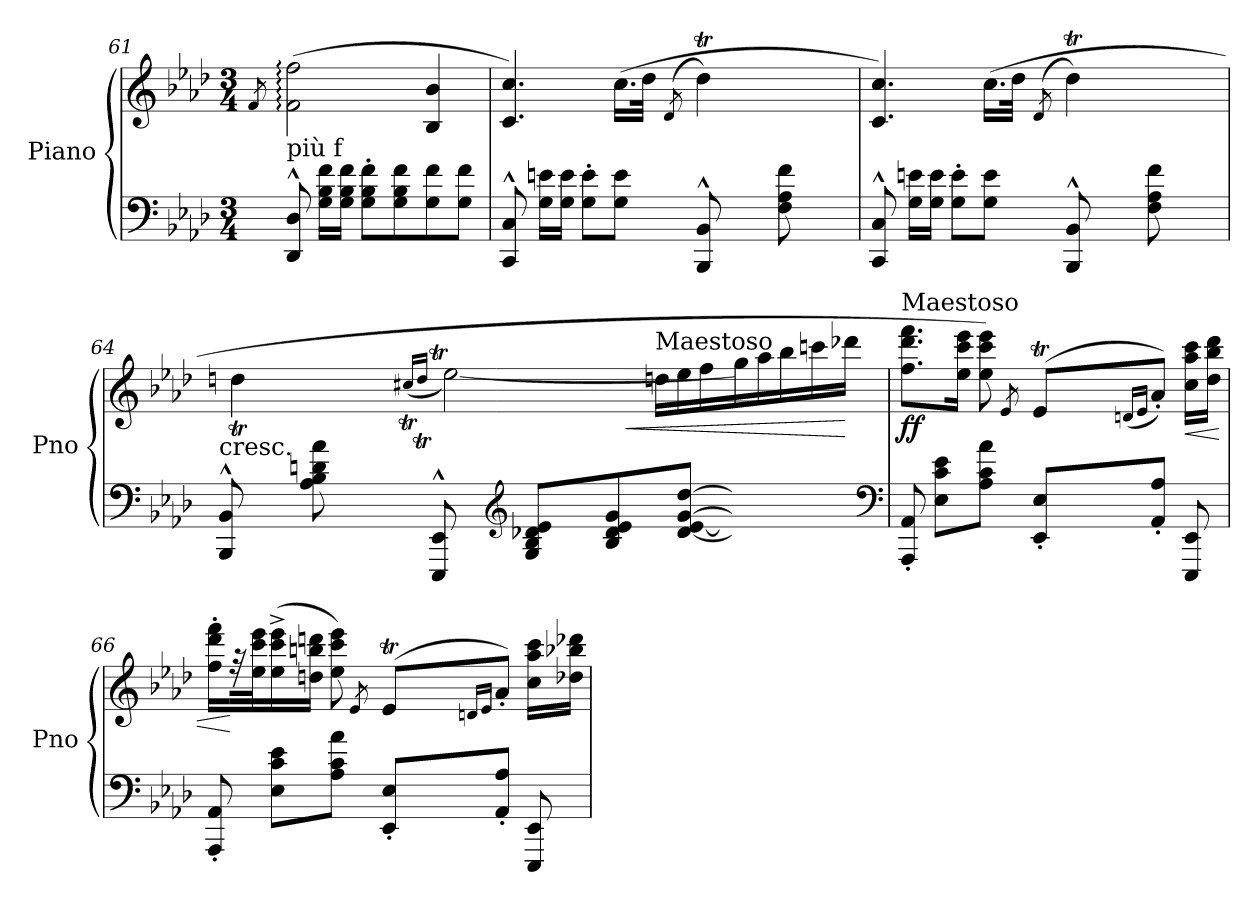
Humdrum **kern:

**kern	**kern	**dynam
*part1	*part1	*part1
*staff2	*staff1	*staff1/2
*I"Piano	*	*
*I'Pno	*	*
*clefF4	*clefG2	*
*k[b-e-a-d-]	*k[b-e-a-d-]	*
*A-:	*A-:	*
*M3/4	*M3/4	*
=61	=61	=61
.	8qf/	.
!	!LO:TX:b:t=più f	!
8DD-/^^ 8D-/^^	(2f\: 2ff\:	.
16G\ 16B-\ 16f\LL	.	.
16G\ 16B-\ 16f\JJ	.	.
8G\' 8B-\' 8f\'L	.	.
8G\ 8B-\ 8f\	.	.
8G\ 8f\	4B-/ 4b-/	.
8G\ 8f\J	.	.
=62	=62	=62
*	*^	*
8CC/^^ 8C/^^	4.c/ 4.cc/)	2ryy	.
16G\ 16en\LL	.	.	.
16G\ 16e\JJ	.	.	.
8G\' 8e\'L	.	.	.
8G\ 8e\J	(16.cc\LL	.	.
.	32dd-\JJk	.	.
.	(8qd-/	.	.
8BBB-/^^ 8BB-/^^	4dd-T\)	32ee-yy	.
.	.	32dd-yy	.
.	.	32ee-yy	.
.	.	32dd-yy	.
8F\ 8A-\ 8f\	.	32ee-yy	.
.	.	32dd-yy	.
.	.	32ee-yy	.
.	.	32dd-yy	.
=63	=63	=63	=63
8CC/^^ 8C/^^	4.c/ 4.cc/)	2ryy	.
16G\ 16en\LL	.	.	.
16G\ 16e\JJ	.	.	.
8G\' 8e\'L	.	.	.
8G\ 8e\J	(16.cc\LL	.	.
.	32dd-\JJk	.	.
.	(8qd-/	.	.
8BBB-/^^ 8BB-/^^	4dd-T\)	32ee-yy	.
.	.	32dd-yy	.
.	.	32ee-yy	.
.	.	32dd-yy	.
8F\ 8A-\ 8f\	.	32ee-yy	.
.	.	32dd-yy	.
.	.	32ee-yy	.
.	.	32dd-yy	.
!!LO:LB:g=z	!!
=64	=64	=64	=64
!	!LO:TX:b:t=cresc.	!	!
8BBB-/^^ 8BB-/^^	32ee-yy	4ddnt\	.
.	32ddyy	.	.
.	32ee-yy	.	.
.	32ddyy	.	.
8A-\ 8B-\ 8dn\ 8a-\	32ee-yy	.	.
.	32ddyy	.	.
.	32ee-yy	.	.
.	32ddyy	.	.
.	.	(16qcc#Xt/LL	.
.	.	16qddt/JJ	.
8EEE-/^^ 8EE-/^^	32ffTyy	[2ee-\)	.
.	32ee-yy	.	.
.	32ffyy	.	.
.	32ee-yy	.	.
*clefG2	*	*	*
8G/ 8B-/ 8d-X/ 8e-/L	32ffyy	.	.
.	32ee-yy	.	.
.	32ffyy	.	.
.	32ee-yy	.	.
8B-/ 8d-/ 8e-/ 8g/	32ffyy	.	.
!	!	!	!LO:HP:b
.	32ee-yy	.	<
!	!LO:TX:a:t=Maestoso	!	!
.	16ddn\LL	.	.
[8d-/ [8e-/ [8g/ [8dd-/J	16ee-\	.	.
.	16ffTTT\	.	.
4.d-yy] 4.e-yy] 4.gyy] 4.dd-yy]	16gg\	4ee-yy_	.
.	16aa-\	.	.
.	16bb-\	.	.
.	16cccn\	.	.
.	16ddd-X\JJ	16ee-yy]	[
*clefF4	*	*	*
.	16ryy	16ryy	.
=65	=65	=65	=65
!	!LO:TX:a:t=Maestoso	!	!
!	!	!	!LO:DY:b
8AAA-/' 8AA-/'	8.ff\ 8.ddd-\ 8.fff\L	4.ryy	ff
8E-\ 8c\ 8e-\L	.	.	.
.	16ee-\ 16ccc\ 16eee-\Jk	.	.
8A-\ 8c\ 8a-\J	8ee-\ 8ccc\ 8eee-\)	.	.
.	8qe-/	.	.
8EE-/' 8E-/'L	(8e-T/L	32fyy	.
.	.	32e-yy	.
.	.	32fyy	.
.	.	32e-yy	.
.	(16qdn/LL	.	.
.	16qe-/JJ	.	.
8AA-/' 8A-/'J	8a-'/J))	8ryy	.
!	!	!	!LO:HP:b
8EEE-/ 8EE-/	16cc\ 16aa-\ 16ccc\LL	8ryy	<
.	16dd-\ 16bb-\ 16ddd-\JJ	.	.
=66	=66	=66	=66
8AAA-/' 8AA-/'	16ryy	16ff\' 16ddd-\' 16fff\'LL	.
.	32rff	32ryy	[
.	32ryy	32ee-\ 32ccc\ 32eee-\K	.
8E-\ 8c\ 8e-\L	8ryy	(16ee-\^ 16ccc\^ 16eee-\^	.
.	.	16ddn\ 16bbn\ 16dddn\JJ	.
8A-\ 8c\ 8a-\J	8ryy	8ee-\ 8ccc\ 8eee-\)	.
.	8qe-/	.	.
8EE-/' 8E-/'L	(8e-T/L	32fyy	.
.	.	32e-yy	.
.	.	32fyy	.
.	.	32e-yy	.
.	16qdn/LL	.	.
.	16qe-/JJ	.	.
8AA-/' 8A-/'J	8a-'/J)	4ryy	.
8EEE-/ 8EE-/	16cc\ 16aa-\ 16ccc\LL	.	.
.	16dd-X\ 16bb-X\ 16ddd-X\JJ	.	.
*	*v	*v	*
=	=	=
*-	*-	*-
